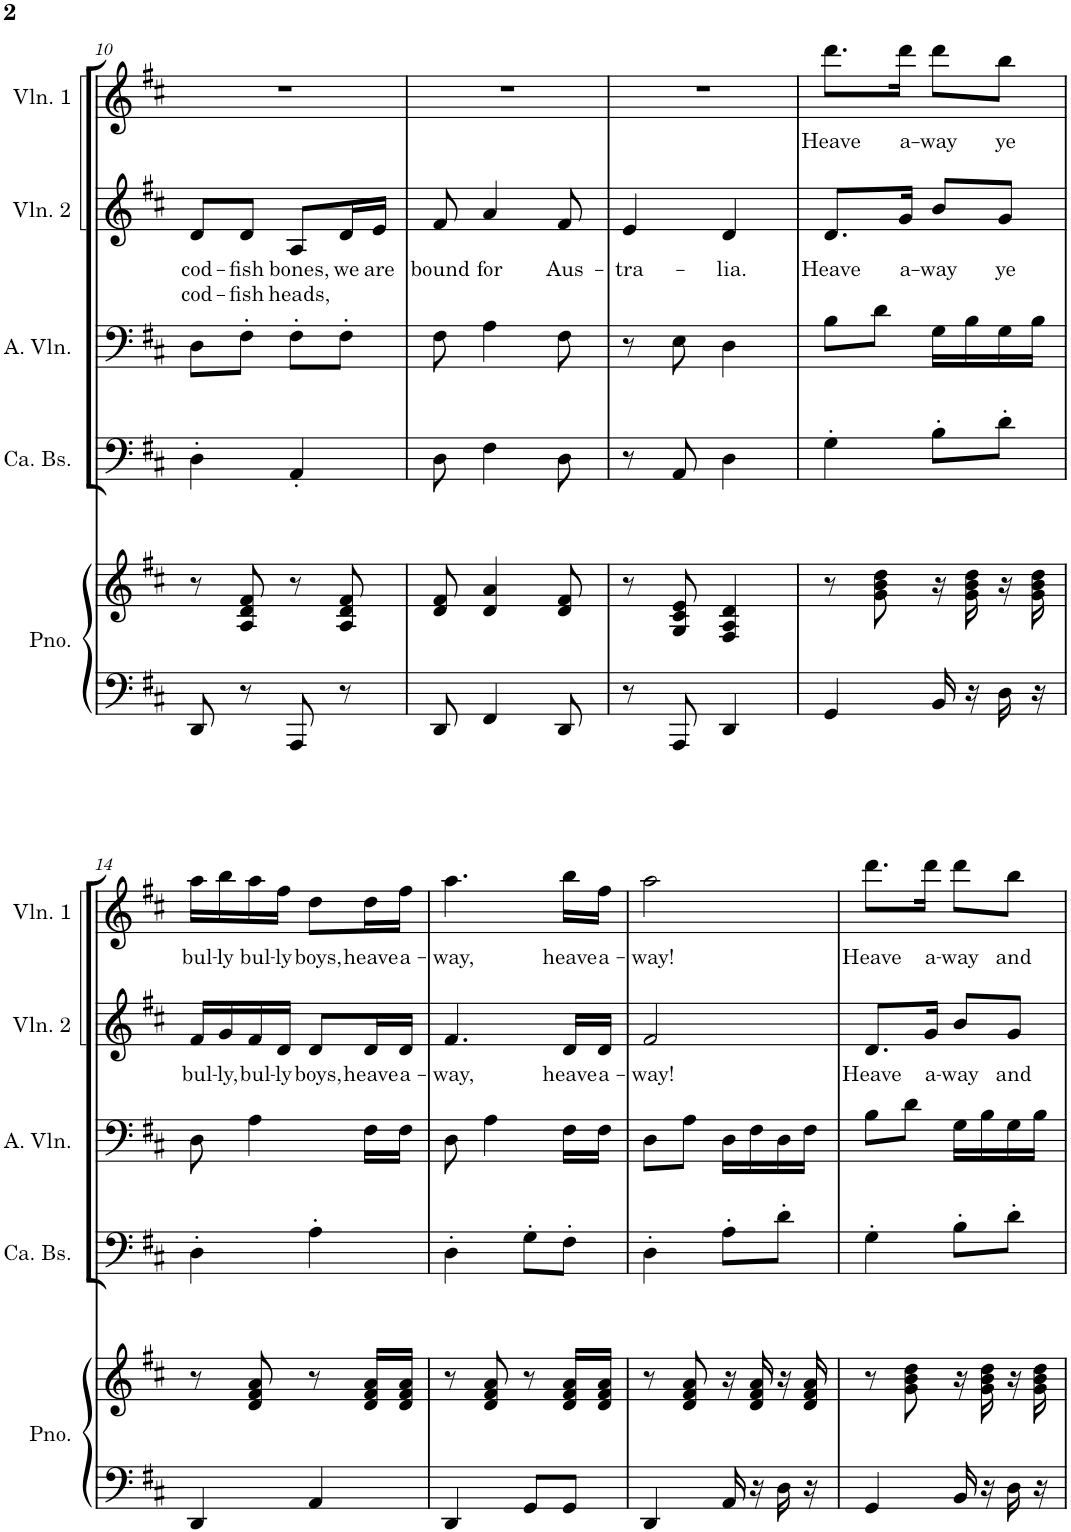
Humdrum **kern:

**kern	**kern	**kern	**kern	**kern	**text	**text	**kern	**text
*part5	*part5	*part4	*part3	*part2	*part2	*part2	*part1	*part1
*staff6	*staff5	*staff4	*staff3	*staff2	*staff2	*staff2	*staff1	*staff1
*I"Piano	*	*I"Contrabas	*I"Altviolen	*I"Violen 2	*	*	*I"Violen 1	*
*I'Pno.	*	*I'Ca. Bs.	*I'A. Vln.	*I'Vln. 2	*	*	*I'Vln. 1	*
!!LO:PB:g=z
*clefF4	*clefG2	*clefF4	*clefF4	*clefG2	*	*	*clefG2	*
*	*	*Trd7c12	*	*	*	*	*	*
*k[f#c#]	*k[f#c#]	*k[f#c#]	*k[f#c#]	*k[f#c#]	*	*	*k[f#c#]	*
*M2/4	*M2/4	*M2/4	*M2/4	*M2/4	*	*	*M2/4	*
=10	=10	=10	=10	=10	=10	=10	=10	=10
!	!	!	!	!	!LO:LY:b	!LO:LY:b	!	!
8DD/	8r	4D'\	8D\L	8d/L	cod-	cod-	2r	.
!	!	!	!	!	!LO:LY:b	!LO:LY:b	!	!
8r	8A/ 8d/ 8f#/	.	8F#'\J	8d/J	-fish	-fish	.	.
!	!	!	!	!	!LO:LY:b	!LO:LY:b	!	!
8AAA/	8r	4AA'/	8F#'\L	8A/L	bones,	heads,	.	.
!	!	!	!	!	!LO:LY:b	!	!	!
8r	8A/ 8d/ 8f#/	.	8F#'\J	16d/L	we	.	.	.
!	!	!	!	!	!LO:LY:b	!	!	!
.	.	.	.	16e/JJ	are	.	.	.
=11	=11	=11	=11	=11	=11	=11	=11	=11
!	!	!	!	!	!LO:LY:b	!	!	!
8DD/	8d/ 8f#/	8D\	8F#\	8f#/	bound	.	2r	.
!	!	!	!	!	!LO:LY:b	!	!	!
4FF#/	4d/ 4a/	4F#\	4A\	4a/	for	.	.	.
!	!	!	!	!	!LO:LY:b	!	!	!
8DD/	8d/ 8f#/	8D\	8F#\	8f#/	Aus-	.	.	.
=12	=12	=12	=12	=12	=12	=12	=12	=12
!	!	!	!	!	!LO:LY:b	!	!	!
8r	8r	8r	8r	4e/	-tra-	.	2r	.
8AAA/	8G/ 8c#/ 8e/	8AA/	8E\	.	.	.	.	.
!	!	!	!	!	!LO:LY:b	!	!	!
4DD/	4F#/ 4A/ 4d/	4D\	4D\	4d/	-lia.	.	.	.
=13	=13	=13	=13	=13	=13	=13	=13	=13
!	!	!	!	!	!LO:LY:b	!	!	!LO:LY:b
4GG/	8r	4G'\	8B\L	8.d/L	Heave	.	8.ddd\L	Heave
.	8g\ 8b\ 8dd\	.	8d\J	.	.	.	.	.
!	!	!	!	!	!LO:LY:b	!	!	!LO:LY:b
.	.	.	.	16g/Jk	a-	.	16ddd\Jk	a-
!	!	!	!	!	!LO:LY:b	!	!	!LO:LY:b
16BB/	16r	8B'\L	16G\LL	8b/L	-way	.	8ddd\L	-way
16r	16g\ 16b\ 16dd\	.	16B\	.	.	.	.	.
!	!	!	!	!	!LO:LY:b	!	!	!LO:LY:b
16D\	16r	8d'\J	16G\	8g/J	ye	.	8bb\J	ye
16r	16g\ 16b\ 16dd\	.	16B\JJ	.	.	.	.	.
!!LO:LB:g=z
=14	=14	=14	=14	=14	=14	=14	=14	=14
!	!	!	!	!	!LO:LY:b	!	!	!LO:LY:b
4DD/	8r	4D'\	8D\	16f#/LL	bul-	.	16aa\LL	bul-
!	!	!	!	!	!LO:LY:b	!	!	!LO:LY:b
.	.	.	.	16g/	-ly,	.	16bb\	-ly
!	!	!	!	!	!LO:LY:b	!	!	!LO:LY:b
.	8d/ 8f#/ 8a/	.	4A\	16f#/	bul-	.	16aa\	bul-
!	!	!	!	!	!LO:LY:b	!	!	!LO:LY:b
.	.	.	.	16d/JJ	-ly	.	16ff#\JJ	-ly
!	!	!	!	!	!LO:LY:b	!	!	!LO:LY:b
4AA/	8r	4A'\	.	8d/L	boys,	.	8dd\L	boys,
!	!	!	!	!	!LO:LY:b	!	!	!LO:LY:b
.	16d/ 16f#/ 16a/LL	.	16F#\LL	16d/L	heave	.	16dd\L	heave
!	!	!	!	!	!LO:LY:b	!	!	!LO:LY:b
.	16d/ 16f#/ 16a/JJ	.	16F#\JJ	16d/JJ	a-	.	16ff#\JJ	a-
=15	=15	=15	=15	=15	=15	=15	=15	=15
!	!	!	!	!	!LO:LY:b	!	!	!LO:LY:b
4DD/	8r	4D'\	8D\	4.f#/	-way,	.	4.aa\	-way,
.	8d/ 8f#/ 8a/	.	4A\	.	.	.	.	.
8GG/L	8r	8G'\L	.	.	.	.	.	.
!	!	!	!	!	!LO:LY:b	!	!	!LO:LY:b
8GG/J	16d/ 16f#/ 16a/LL	8F#'\J	16F#\LL	16d/LL	heave	.	16bb\LL	heave
!	!	!	!	!	!LO:LY:b	!	!	!LO:LY:b
.	16d/ 16f#/ 16a/JJ	.	16F#\JJ	16d/JJ	a-	.	16ff#\JJ	a-
=16	=16	=16	=16	=16	=16	=16	=16	=16
!	!	!	!	!	!LO:LY:b	!	!	!LO:LY:b
4DD/	8r	4D'\	8D\L	2f#/	-way!	.	2aa\	-way!
.	8d/ 8f#/ 8a/	.	8A\J	.	.	.	.	.
16AA/	16r	8A'\L	16D\LL	.	.	.	.	.
16r	16d/ 16f#/ 16a/	.	16F#\	.	.	.	.	.
16D\	16r	8d'\J	16D\	.	.	.	.	.
16r	16d/ 16f#/ 16a/	.	16F#\JJ	.	.	.	.	.
=17	=17	=17	=17	=17	=17	=17	=17	=17
!	!	!	!	!	!LO:LY:b	!	!	!LO:LY:b
4GG/	8r	4G'\	8B\L	8.d/L	Heave	.	8.ddd\L	Heave
.	8g\ 8b\ 8dd\	.	8d\J	.	.	.	.	.
!	!	!	!	!	!LO:LY:b	!	!	!LO:LY:b
.	.	.	.	16g/Jk	a-	.	16ddd\Jk	a-
!	!	!	!	!	!LO:LY:b	!	!	!LO:LY:b
16BB/	16r	8B'\L	16G\LL	8b/L	-way	.	8ddd\L	-way
16r	16g\ 16b\ 16dd\	.	16B\	.	.	.	.	.
!	!	!	!	!	!LO:LY:b	!	!	!LO:LY:b
16D\	16r	8d'\J	16G\	8g/J	and	.	8bb\J	and
16r	16g\ 16b\ 16dd\	.	16B\JJ	.	.	.	.	.
=	=	=	=	=	=	=	=	=
*-	*-	*-	*-	*-	*-	*-	*-	*-
